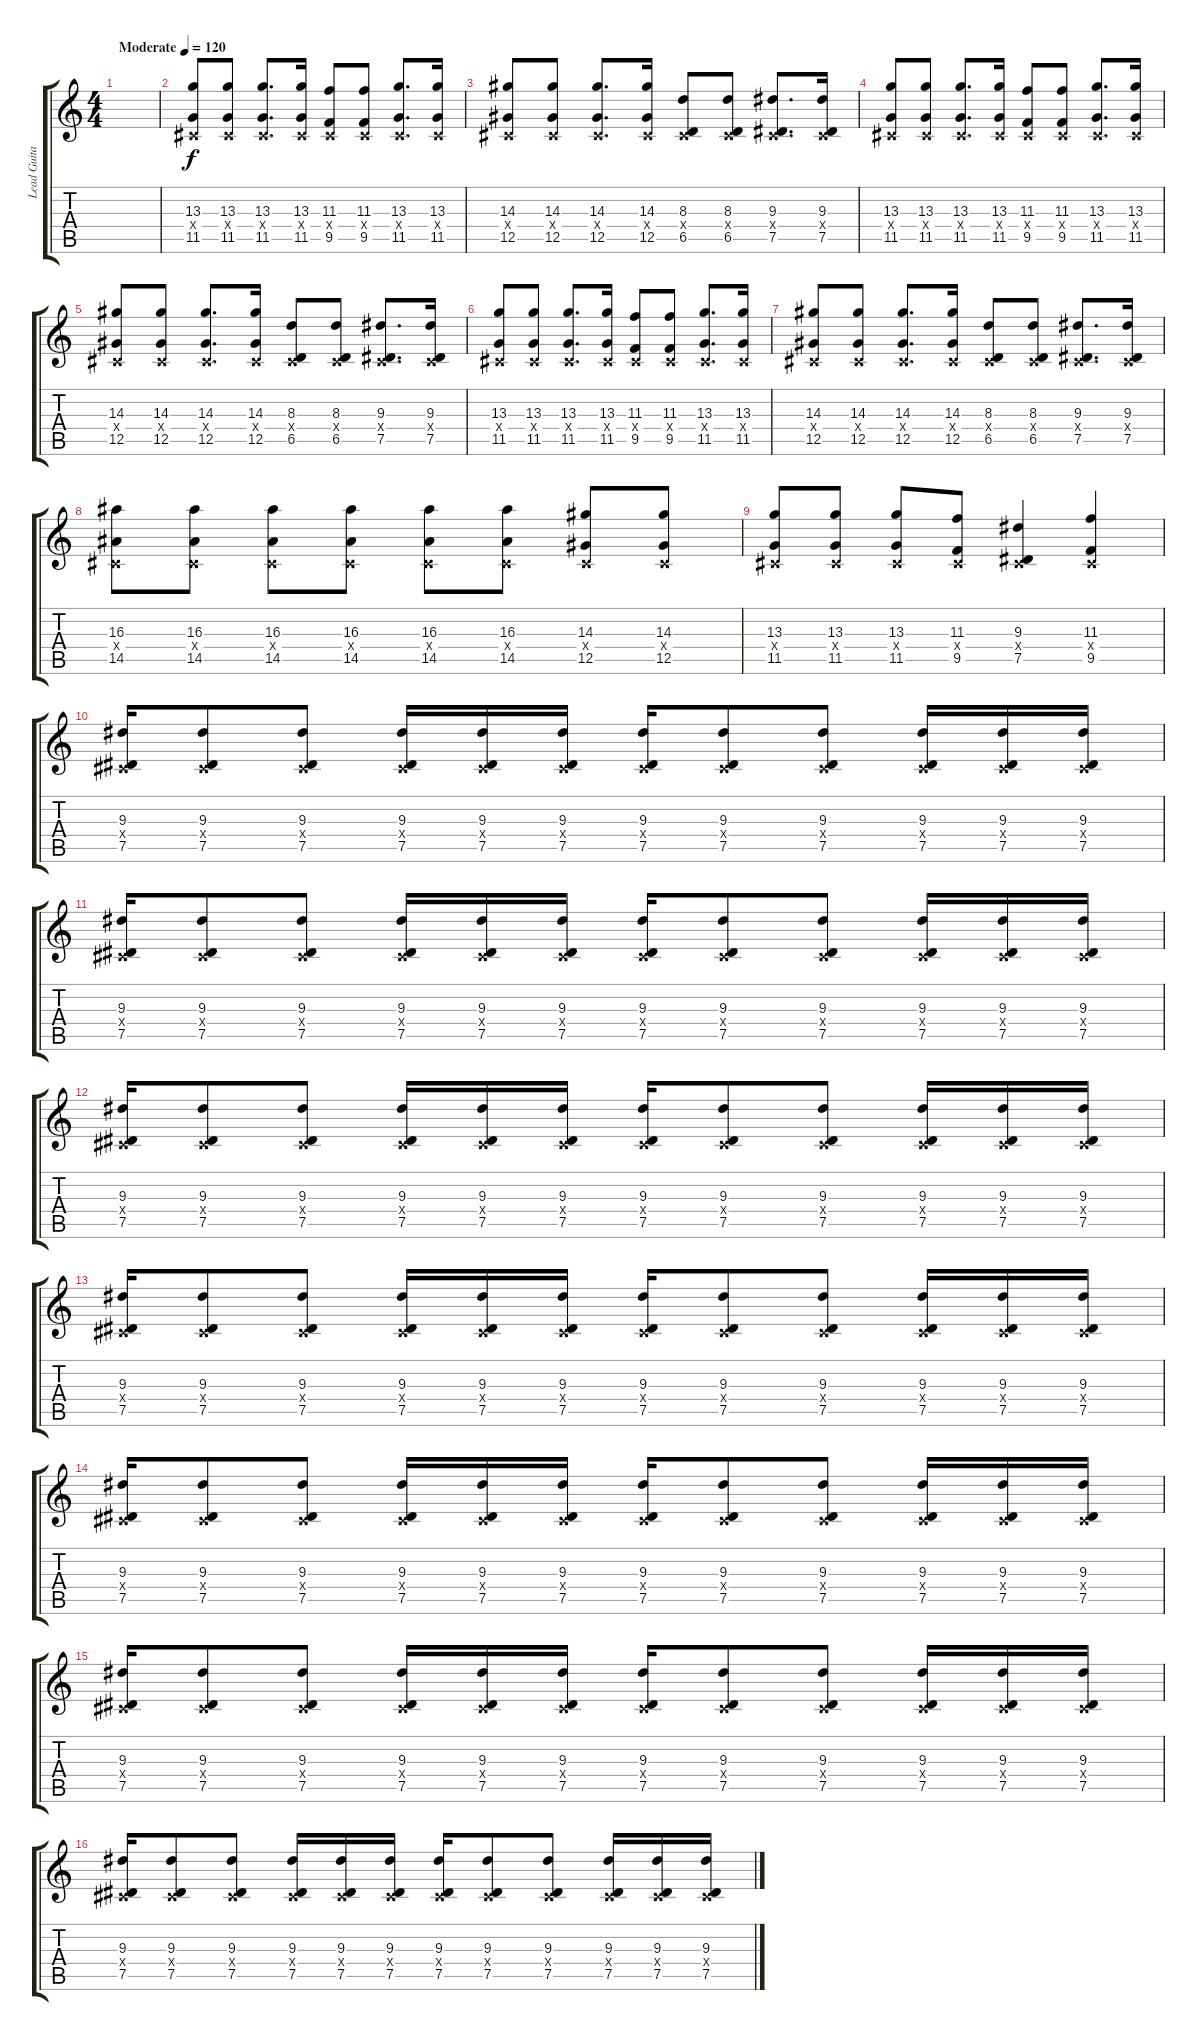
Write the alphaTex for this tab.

\track ("Lead Guitar" "Lead Guita") {instrument distortionguitar}
\staff {score tabs}
\tuning (Eb4 Bb3 Gb3 Db3 Ab2 Eb2) {hide}
\ts (4 4)
\tempo (120 "Moderate")
\clef g2
\ks c
|
(13.3 0.4{x} 11.5).8 (13.3 0.4{x} 11.5).8 (13.3 0.4{x} 11.5).8{d} (13.3 0.4{x} 11.5).16 (11.3 0.4{x} 9.5).8 (11.3 0.4{x} 9.5).8 (13.3 0.4{x} 11.5).8{d} (13.3 0.4{x} 11.5).16 |
(14.3 0.4{x} 12.5).8 (14.3 0.4{x} 12.5).8 (14.3 0.4{x} 12.5).8{d} (14.3 0.4{x} 12.5).16 (8.3 0.4{x} 6.5).8 (8.3 0.4{x} 6.5).8 (9.3 0.4{x} 7.5).8{d} (9.3 0.4{x} 7.5).16 |
(13.3 0.4{x} 11.5).8 (13.3 0.4{x} 11.5).8 (13.3 0.4{x} 11.5).8{d} (13.3 0.4{x} 11.5).16 (11.3 0.4{x} 9.5).8 (11.3 0.4{x} 9.5).8 (13.3 0.4{x} 11.5).8{d} (13.3 0.4{x} 11.5).16 |
(14.3 0.4{x} 12.5).8 (14.3 0.4{x} 12.5).8 (14.3 0.4{x} 12.5).8{d} (14.3 0.4{x} 12.5).16 (8.3 0.4{x} 6.5).8 (8.3 0.4{x} 6.5).8 (9.3 0.4{x} 7.5).8{d} (9.3 0.4{x} 7.5).16 |
(13.3 0.4{x} 11.5).8 (13.3 0.4{x} 11.5).8 (13.3 0.4{x} 11.5).8{d} (13.3 0.4{x} 11.5).16 (11.3 0.4{x} 9.5).8 (11.3 0.4{x} 9.5).8 (13.3 0.4{x} 11.5).8{d} (13.3 0.4{x} 11.5).16 |
(14.3 0.4{x} 12.5).8 (14.3 0.4{x} 12.5).8 (14.3 0.4{x} 12.5).8{d} (14.3 0.4{x} 12.5).16 (8.3 0.4{x} 6.5).8 (8.3 0.4{x} 6.5).8 (9.3 0.4{x} 7.5).8{d} (9.3 0.4{x} 7.5).16 |
(16.3 0.4{x} 14.5).8 (16.3 0.4{x} 14.5).8 (16.3 0.4{x} 14.5).8 (16.3 0.4{x} 14.5).8 (16.3 0.4{x} 14.5).8 (16.3 0.4{x} 14.5).8 (14.3 0.4{x} 12.5).8 (14.3 0.4{x} 12.5).8 |
(13.3 0.4{x} 11.5).8 (13.3 0.4{x} 11.5).8 (13.3 0.4{x} 11.5).8 (11.3 0.4{x} 9.5).8 (9.3 0.4{x} 7.5).4 (11.3 0.4{x} 9.5).4 |
(9.3 0.4{x} 7.5).16{volume 6} (9.3 0.4{x} 7.5).8 (9.3 0.4{x} 7.5).8 (9.3 0.4{x} 7.5).16 (9.3 0.4{x} 7.5).16 (9.3 0.4{x} 7.5).16 (9.3 0.4{x} 7.5).16 (9.3 0.4{x} 7.5).8 (9.3 0.4{x} 7.5).8 (9.3 0.4{x} 7.5).16 (9.3 0.4{x} 7.5).16 (9.3 0.4{x} 7.5).16 |
(9.3 0.4{x} 7.5).16 (9.3 0.4{x} 7.5).8 (9.3 0.4{x} 7.5).8 (9.3 0.4{x} 7.5).16 (9.3 0.4{x} 7.5).16 (9.3 0.4{x} 7.5).16 (9.3 0.4{x} 7.5).16 (9.3 0.4{x} 7.5).8 (9.3 0.4{x} 7.5).8 (9.3 0.4{x} 7.5).16 (9.3 0.4{x} 7.5).16 (9.3 0.4{x} 7.5).16 |
(9.3 0.4{x} 7.5).16 (9.3 0.4{x} 7.5).8 (9.3 0.4{x} 7.5).8 (9.3 0.4{x} 7.5).16 (9.3 0.4{x} 7.5).16 (9.3 0.4{x} 7.5).16 (9.3 0.4{x} 7.5).16 (9.3 0.4{x} 7.5).8 (9.3 0.4{x} 7.5).8 (9.3 0.4{x} 7.5).16 (9.3 0.4{x} 7.5).16 (9.3 0.4{x} 7.5).16 |
(9.3 0.4{x} 7.5).16 (9.3 0.4{x} 7.5).8 (9.3 0.4{x} 7.5).8 (9.3 0.4{x} 7.5).16 (9.3 0.4{x} 7.5).16 (9.3 0.4{x} 7.5).16 (9.3 0.4{x} 7.5).16 (9.3 0.4{x} 7.5).8 (9.3 0.4{x} 7.5).8 (9.3 0.4{x} 7.5).16 (9.3 0.4{x} 7.5).16 (9.3 0.4{x} 7.5).16 |
(9.3 0.4{x} 7.5).16 (9.3 0.4{x} 7.5).8 (9.3 0.4{x} 7.5).8 (9.3 0.4{x} 7.5).16 (9.3 0.4{x} 7.5).16 (9.3 0.4{x} 7.5).16 (9.3 0.4{x} 7.5).16 (9.3 0.4{x} 7.5).8 (9.3 0.4{x} 7.5).8 (9.3 0.4{x} 7.5).16 (9.3 0.4{x} 7.5).16 (9.3 0.4{x} 7.5).16 |
(9.3 0.4{x} 7.5).16 (9.3 0.4{x} 7.5).8 (9.3 0.4{x} 7.5).8 (9.3 0.4{x} 7.5).16 (9.3 0.4{x} 7.5).16 (9.3 0.4{x} 7.5).16 (9.3 0.4{x} 7.5).16 (9.3 0.4{x} 7.5).8 (9.3 0.4{x} 7.5).8 (9.3 0.4{x} 7.5).16 (9.3 0.4{x} 7.5).16 (9.3 0.4{x} 7.5).16 |
(9.3 0.4{x} 7.5).16 (9.3 0.4{x} 7.5).8 (9.3 0.4{x} 7.5).8 (9.3 0.4{x} 7.5).16 (9.3 0.4{x} 7.5).16 (9.3 0.4{x} 7.5).16 (9.3 0.4{x} 7.5).16 (9.3 0.4{x} 7.5).8 (9.3 0.4{x} 7.5).8 (9.3 0.4{x} 7.5).16 (9.3 0.4{x} 7.5).16 (9.3 0.4{x} 7.5).16
